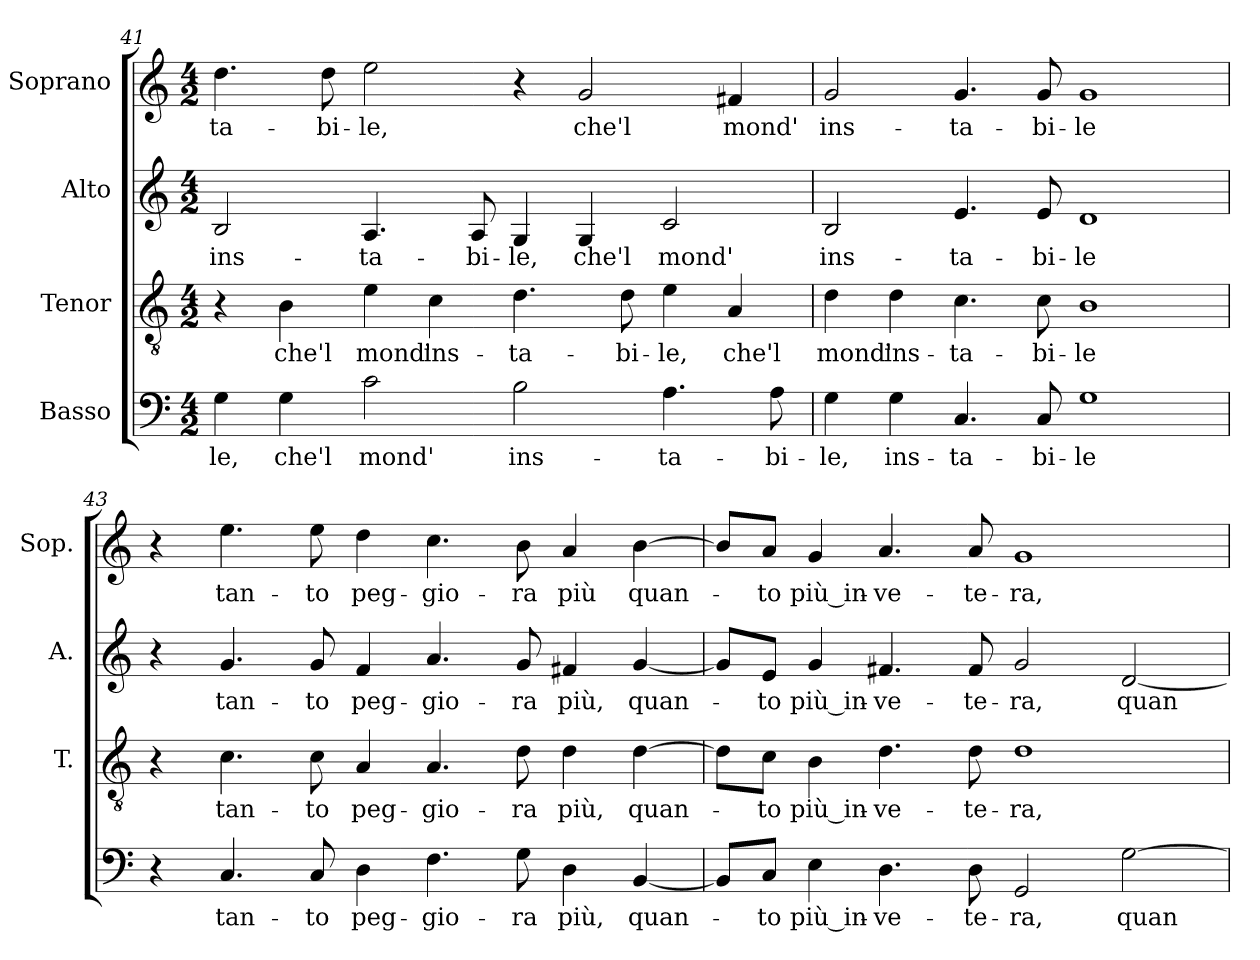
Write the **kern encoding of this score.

**kern	**text	**kern	**text	**kern	**text	**kern	**text
*part4	*part4	*part3	*part3	*part2	*part2	*part1	*part1
*staff4	*staff4	*staff3	*staff3	*staff2	*staff2	*staff1	*staff1
*I"Basso	*	*I"Tenor	*	*I"Alto	*	*I"Soprano	*
*	*	*I'T.	*	*I'A.	*	*I'Sop.	*
*clefF4	*	*clefGv2	*	*clefG2	*	*clefG2	*
*	*	*ITrd7c12	*	*	*	*	*
*k[]	*	*k[]	*	*k[]	*	*k[]	*
*C:	*	*C:	*	*C:	*	*C:	*
*M4/2	*	*M4/2	*	*M4/2	*	*M4/2	*
=41	=41	=41	=41	=41	=41	=41	=41
!	!LO:LY:b:color=#000000	!	!	!	!	!	!
!	!	!	!	!	!LO:LY:b:color=#000000	!	!
!	!	!	!	!	!	!	!LO:LY:b:color=#000000
4Gi\	-le,	4r	.	2Bi/	ins-	4.ddi\	-ta-
!	!LO:LY:b:color=#000000	!	!	!	!	!	!
!	!	!	!LO:LY:b:color=#000000	!	!	!	!
4Gi\	che'l	4BBi\	che'l	.	.	.	.
!	!	!	!	!	!	!	!LO:LY:b:color=#000000
.	.	.	.	.	.	8ddi\	-bi-
!	!LO:LY:b:color=#000000	!	!	!	!	!	!
!	!	!	!LO:LY:b:color=#000000	!	!	!	!
!	!	!	!	!	!LO:LY:b:color=#000000	!	!
!	!	!	!	!	!	!	!LO:LY:b:color=#000000
2ci\	mond'	4Ei\	mond'	4.Ai/	-ta-	2eei\	-le,
!	!	!	!LO:LY:b:color=#000000	!	!	!	!
.	.	4Ci\	ins-	.	.	.	.
!	!	!	!	!	!LO:LY:b:color=#000000	!	!
.	.	.	.	8Ai/	-bi-	.	.
!	!LO:LY:b:color=#000000	!	!	!	!	!	!
!	!	!	!LO:LY:b:color=#000000	!	!	!	!
!	!	!	!	!	!LO:LY:b:color=#000000	!	!
2Bi\	ins-	4.Di\	-ta-	4Gi/	-le,	4r	.
!	!	!	!	!	!LO:LY:b:color=#000000	!	!
!	!	!	!	!	!	!	!LO:LY:b:color=#000000
.	.	.	.	4Gi/	che'l	2gi/	che'l
!	!	!	!LO:LY:b:color=#000000	!	!	!	!
.	.	8Di\	-bi-	.	.	.	.
!	!LO:LY:b:color=#000000	!	!	!	!	!	!
!	!	!	!LO:LY:b:color=#000000	!	!	!	!
!	!	!	!	!	!LO:LY:b:color=#000000	!	!
4.Ai\	-ta-	4Ei\	-le,	2ci/	mond'	.	.
!	!	!	!LO:LY:b:color=#000000	!	!	!	!
!	!	!	!	!	!	!	!LO:LY:b:color=#000000
.	.	4AAi/	che'l	.	.	4f#Xi/	mond'
!	!LO:LY:b:color=#000000	!	!	!	!	!	!
8Ai\	-bi-	.	.	.	.	.	.
=42	=42	=42	=42	=42	=42	=42	=42
!	!LO:LY:b:color=#000000	!	!	!	!	!	!
!	!	!	!LO:LY:b:color=#000000	!	!	!	!
!	!	!	!	!	!LO:LY:b:color=#000000	!	!
!	!	!	!	!	!	!	!LO:LY:b:color=#000000
4Gi\	-le,	4Di\	mond'	2Bi/	ins-	2gi/	ins-
!	!LO:LY:b:color=#000000	!	!	!	!	!	!
!	!	!	!LO:LY:b:color=#000000	!	!	!	!
4Gi\	ins-	4Di\	ins-	.	.	.	.
!	!LO:LY:b:color=#000000	!	!	!	!	!	!
!	!	!	!LO:LY:b:color=#000000	!	!	!	!
!	!	!	!	!	!LO:LY:b:color=#000000	!	!
!	!	!	!	!	!	!	!LO:LY:b:color=#000000
4.Ci/	-ta-	4.Ci\	-ta-	4.ei/	-ta-	4.gi/	-ta-
!	!LO:LY:b:color=#000000	!	!	!	!	!	!
!	!	!	!LO:LY:b:color=#000000	!	!	!	!
!	!	!	!	!	!LO:LY:b:color=#000000	!	!
!	!	!	!	!	!	!	!LO:LY:b:color=#000000
8Ci/	-bi-	8Ci\	-bi-	8ei/	-bi-	8gi/	-bi-
!	!LO:LY:b:color=#000000	!	!	!	!	!	!
!	!	!	!LO:LY:b:color=#000000	!	!	!	!
!	!	!	!	!	!LO:LY:b:color=#000000	!	!
!	!	!	!	!	!	!	!LO:LY:b:color=#000000
1Gi	-le	1BBi	-le	1di	-le	1gi	-le
!!LO:LB:g=z
=43	=43	=43	=43	=43	=43	=43	=43
4r	.	4r	.	4r	.	4r	.
!	!LO:LY:b:color=#000000	!	!	!	!	!	!
!	!	!	!LO:LY:b:color=#000000	!	!	!	!
!	!	!	!	!	!LO:LY:b:color=#000000	!	!
!	!	!	!	!	!	!	!LO:LY:b:color=#000000
4.Ci/	tan-	4.Ci\	tan-	4.gi/	tan-	4.eei\	tan-
!	!LO:LY:b:color=#000000	!	!	!	!	!	!
!	!	!	!LO:LY:b:color=#000000	!	!	!	!
!	!	!	!	!	!LO:LY:b:color=#000000	!	!
!	!	!	!	!	!	!	!LO:LY:b:color=#000000
8Ci/	-to	8Ci\	-to	8gi/	-to	8eei\	-to
!	!LO:LY:b:color=#000000	!	!	!	!	!	!
!	!	!	!LO:LY:b:color=#000000	!	!	!	!
!	!	!	!	!	!LO:LY:b:color=#000000	!	!
!	!	!	!	!	!	!	!LO:LY:b:color=#000000
4Di\	peg-	4AAi/	peg-	4fi/	peg-	4ddi\	peg-
!	!LO:LY:b:color=#000000	!	!	!	!	!	!
!	!	!	!LO:LY:b:color=#000000	!	!	!	!
!	!	!	!	!	!LO:LY:b:color=#000000	!	!
!	!	!	!	!	!	!	!LO:LY:b:color=#000000
4.Fi\	-gio-	4.AAi/	-gio-	4.ai/	-gio-	4.cci\	-gio-
!	!LO:LY:b:color=#000000	!	!	!	!	!	!
!	!	!	!LO:LY:b:color=#000000	!	!	!	!
!	!	!	!	!	!LO:LY:b:color=#000000	!	!
!	!	!	!	!	!	!	!LO:LY:b:color=#000000
8Gi\	-ra	8Di\	-ra	8gi/	-ra	8bi\	-ra
!	!LO:LY:b:color=#000000	!	!	!	!	!	!
!	!	!	!LO:LY:b:color=#000000	!	!	!	!
!	!	!	!	!	!LO:LY:b:color=#000000	!	!
!	!	!	!	!	!	!	!LO:LY:b:color=#000000
4Di\	più,	4Di\	più,	4f#Xi/	più,	4ai/	più
!	!LO:LY:b:color=#000000	!	!	!	!	!	!
!	!	!	!LO:LY:b:color=#000000	!	!	!	!
!	!	!	!	!	!LO:LY:b:color=#000000	!	!
!	!	!	!	!	!	!	!LO:LY:b:color=#000000
[<4BBi/	quan-	[>4Di\	quan-	[<4gi/	quan-	[>4bi\	quan-
=44	=44	=44	=44	=44	=44	=44	=44
8BBi/L]	.	8Di\L]	.	8gi/L]	.	8bi/L]	.
!	!LO:LY:b:color=#000000	!	!	!	!	!	!
!	!	!	!LO:LY:b:color=#000000	!	!	!	!
!	!	!	!	!	!LO:LY:b:color=#000000	!	!
!	!	!	!	!	!	!	!LO:LY:b:color=#000000
8Ci/J	-to	8Ci\J	-to	8ei/J	-to	8ai/J	-to
!	!LO:LY:b:color=#000000	!	!	!	!	!	!
!	!	!	!LO:LY:b:color=#000000	!	!	!	!
!	!	!	!	!	!LO:LY:b:color=#000000	!	!
!	!	!	!	!	!	!	!LO:LY:b:color=#000000
4Ei\	più_in-	4BBi\	più_in-	4gi/	più_in-	4gi/	più_in-
!	!LO:LY:b:color=#000000	!	!	!	!	!	!
!	!	!	!LO:LY:b:color=#000000	!	!	!	!
!	!	!	!	!	!LO:LY:b:color=#000000	!	!
!	!	!	!	!	!	!	!LO:LY:b:color=#000000
4.Di\	-ve-	4.Di\	-ve-	4.f#Xi/	-ve-	4.ai/	-ve-
!	!LO:LY:b:color=#000000	!	!	!	!	!	!
!	!	!	!LO:LY:b:color=#000000	!	!	!	!
!	!	!	!	!	!LO:LY:b:color=#000000	!	!
!	!	!	!	!	!	!	!LO:LY:b:color=#000000
8Di\	-te-	8Di\	-te-	8f#i/	-te-	8ai/	-te-
!	!LO:LY:b:color=#000000	!	!	!	!	!	!
!	!	!	!LO:LY:b:color=#000000	!	!	!	!
!	!	!	!	!	!LO:LY:b:color=#000000	!	!
!	!	!	!	!	!	!	!LO:LY:b:color=#000000
2GGi/	-ra,	1Di	-ra,	2gi/	-ra,	1gi	-ra,
!	!LO:LY:b:color=#000000	!	!	!	!	!	!
!	!	!	!	!	!LO:LY:b:color=#000000	!	!
[>2Gi\	quan-	.	.	[<2di/	quan-	.	.
=	=	=	=	=	=	=	=
*-	*-	*-	*-	*-	*-	*-	*-
